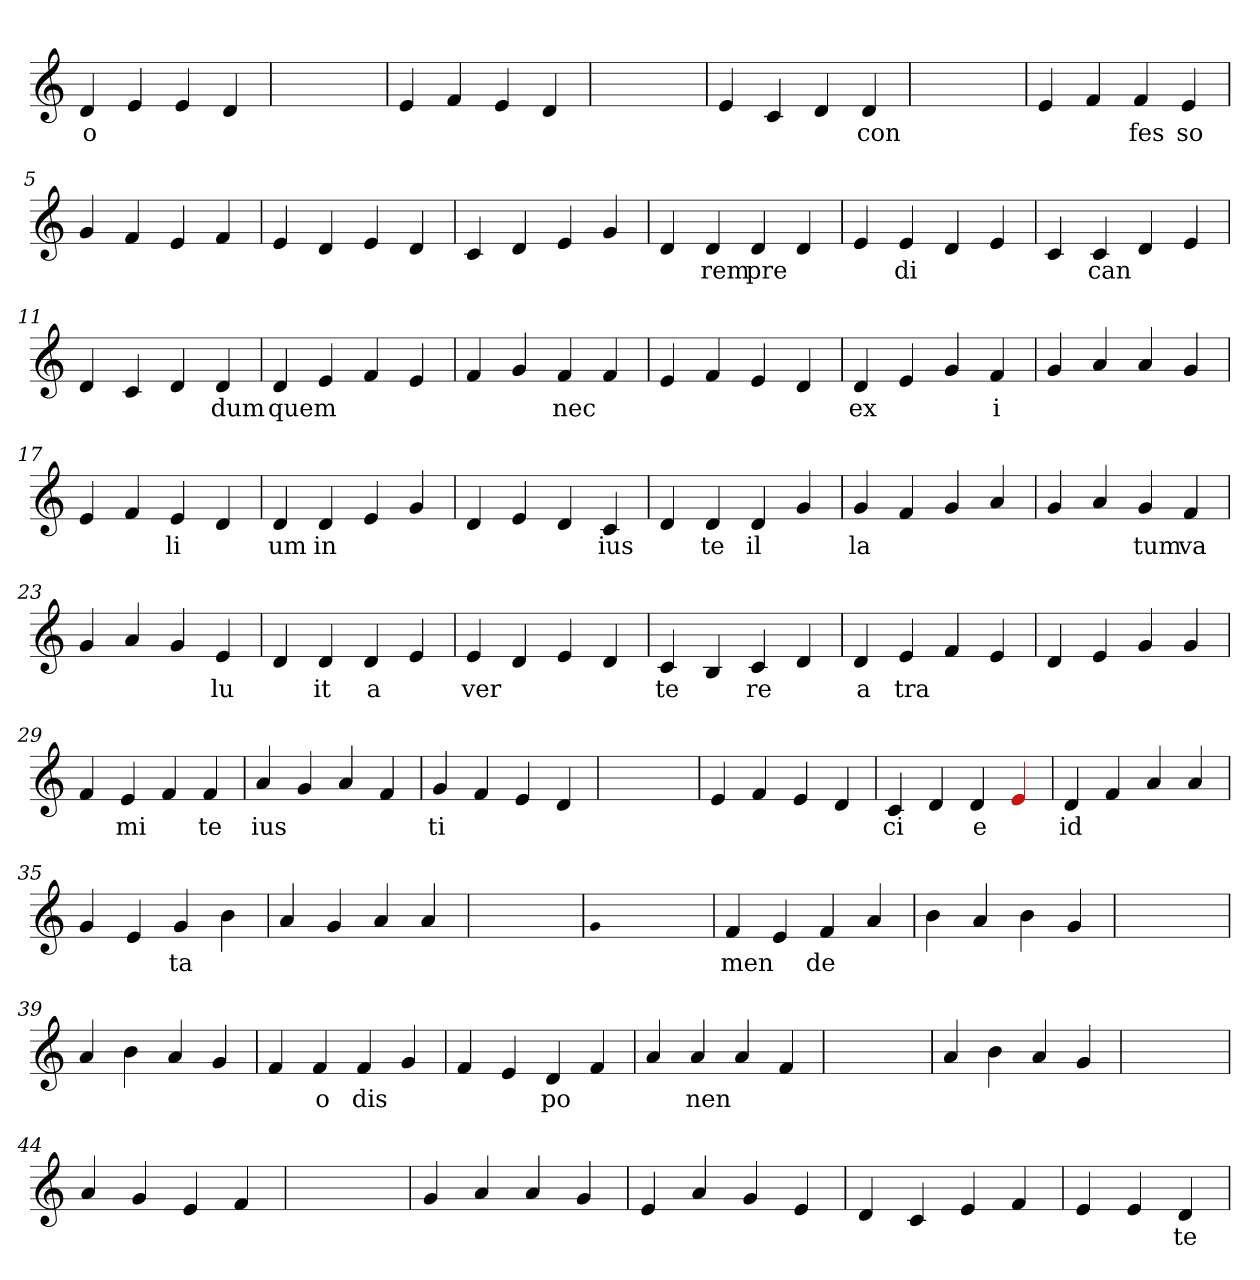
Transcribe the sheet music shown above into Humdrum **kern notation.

**kern	**text
*part1	*part1
*staff1	*staff1
*clefG2	*
=1	=1
4d	o
4e	.
4e	.
4d	.
=2	=2
1ryy	.
=2	=2
4e	.
4f	.
4e	.
4d	.
=3	=3
1ryy	.
=3	=3
4e	.
4c	.
4d	.
4d	con
=4	=4
1ryy	.
=4	=4
4e	.
4f	.
4f	fes
4e	so
=5	=5
4g	.
4f	.
4e	.
4f	.
=6	=6
4e	.
4d	.
4e	.
4d	.
=7	=7
4c	.
4d	.
4e	.
4g	.
=8	=8
4d	.
4d	rem
4d	pre
4d	.
=9	=9
4e	.
4e	di
4d	.
4e	.
=10	=10
4c	.
4c	can
4d	.
4e	.
=11	=11
4d	.
4c	.
4d	.
4d	dum
=12	=12
4d	quem
4e	.
4f	.
4e	.
=13	=13
4f	.
4g	.
4f	nec
4f	.
=14	=14
4e	.
4f	.
4e	.
4d	.
=15	=15
4d	ex
4e	.
4g	.
4f	i
=16	=16
4g	.
4a	.
4a	.
4g	.
=17	=17
4e	.
4f	.
4e	li
4d	.
=18	=18
4d	um
4d	in
4e	.
4g	.
=19	=19
4d	.
4e	.
4d	.
4c	ius
=20	=20
4d	.
4d	te
4d	il
4g	.
=21	=21
4g	la
4f	.
4g	.
4a	.
=22	=22
4g	.
4a	.
4g	tum
4f	va
=23	=23
4g	.
4a	.
4g	.
4e	lu
=24	=24
4d	.
4d	it
4d	a
4e	.
=25	=25
4e	ver
4d	.
4e	.
4d	.
=26	=26
4c	te
4B	.
4c	re
4d	.
=27	=27
4d	a
4e	tra
4f	.
4e	.
=28	=28
4d	.
4e	.
4g	.
4g	.
=29	=29
4f	.
4e	mi
4f	.
4f	te
=30	=30
4a	ius
4g	.
4a	.
4f	.
=31	=31
4g	ti
4f	.
4e	.
4d	.
=32	=32
1ryy	.
=32	=32
4e	.
4f	.
4e	.
4d	.
=33	=33
4c	ci
4d	.
4d	e
4Re	.
=34	=34
4d	id
4f	.
4a	.
4a	.
=35	=35
4g	.
4e	.
4g	ta
4b	.
=36	=36
4a	.
4g	.
4a	.
4a	.
=37	=37
1ryy	.
=37	=37
qqg	.
1ryy	.
=37	=37
4f	men
4e	.
4f	de
4a	.
=38	=38
4b	.
4a	.
4b	.
4g	.
=39	=39
1ryy	.
=39	=39
4a	.
4b	.
4a	.
4g	.
=40	=40
4f	.
4f	o
4f	dis
4g	.
=41	=41
4f	.
4e	.
4d	po
4f	.
=42	=42
4a	.
4a	nen
4a	.
4f	.
=43	=43
1ryy	.
=43	=43
4a	.
4b	.
4a	.
4g	.
=44	=44
1ryy	.
=44	=44
4a	.
4g	.
4e	.
4f	.
=45	=45
1ryy	.
=45	=45
4g	.
4a	.
4a	.
4g	.
=46	=46
4e	.
4a	.
4g	.
4e	.
=47	=47
4d	.
4c	.
4e	.
4f	.
=48	=48
4e	.
4e	.
4d	te
=	=
*-	*-
